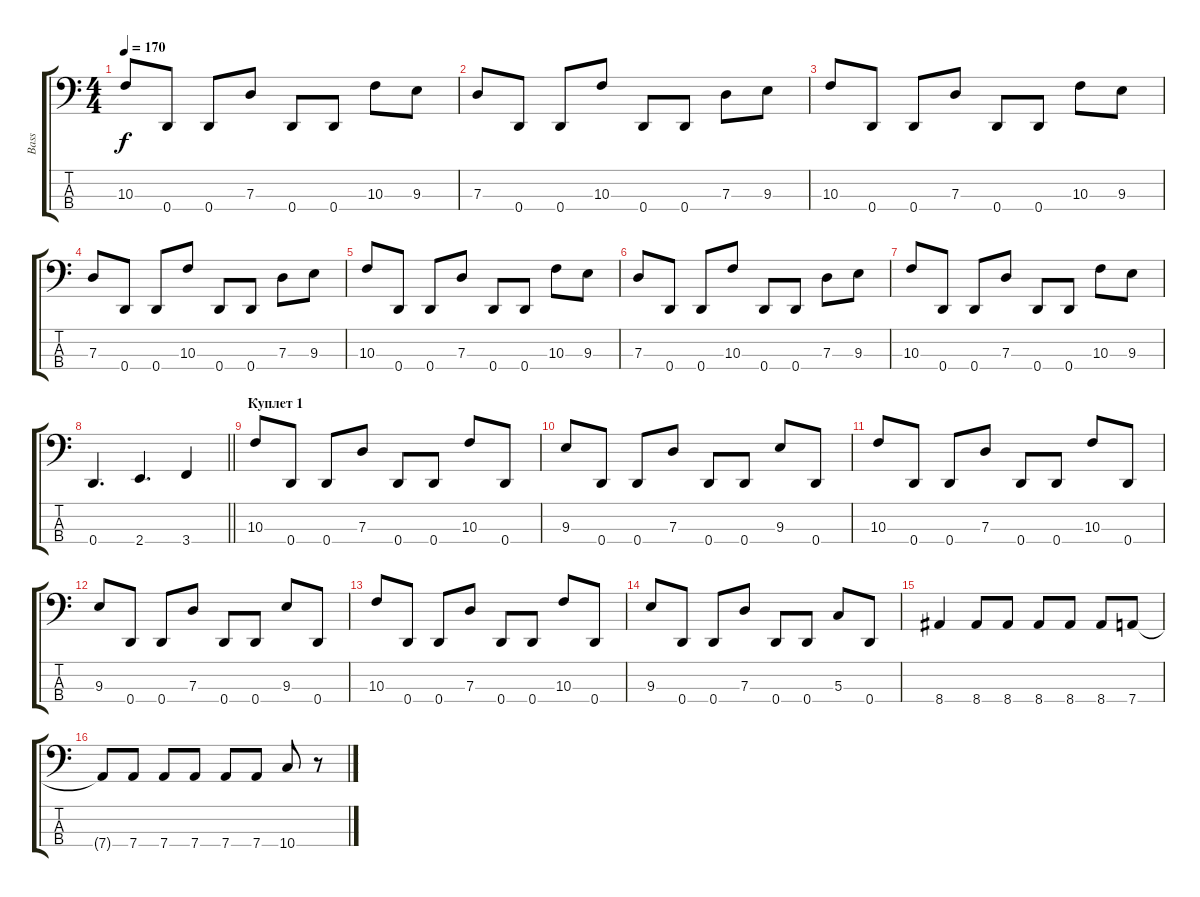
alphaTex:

\track ("Bass" "Bass") {instrument electricbassfinger}
\staff {score tabs}
\tuning (F2 C2 G1 D1) {hide}
\ts (4 4)
\tempo 170
\clef f4
\ks c
10.3.8{dy f} 0.4.8 0.4.8 7.3.8 0.4.8 0.4.8 10.3.8 9.3.8 |
7.3.8 0.4.8 0.4.8 10.3.8 0.4.8 0.4.8 7.3.8 9.3.8 |
10.3.8 0.4.8 0.4.8 7.3.8 0.4.8 0.4.8 10.3.8 9.3.8 |
7.3.8 0.4.8 0.4.8 10.3.8 0.4.8 0.4.8 7.3.8 9.3.8 |
10.3.8 0.4.8 0.4.8 7.3.8 0.4.8 0.4.8 10.3.8 9.3.8 |
7.3.8 0.4.8 0.4.8 10.3.8 0.4.8 0.4.8 7.3.8 9.3.8 |
10.3.8 0.4.8 0.4.8 7.3.8 0.4.8 0.4.8 10.3.8 9.3.8 |
\barLineRight lightlight
0.4.4{d} 2.4.4{d} 3.4.4 |
\section ("" "Куплет 1")
10.3.8 0.4.8 0.4.8 7.3.8 0.4.8 0.4.8 10.3.8 0.4.8 |
9.3.8 0.4.8 0.4.8 7.3.8 0.4.8 0.4.8 9.3.8 0.4.8 |
10.3.8 0.4.8 0.4.8 7.3.8 0.4.8 0.4.8 10.3.8 0.4.8 |
9.3.8 0.4.8 0.4.8 7.3.8 0.4.8 0.4.8 9.3.8 0.4.8 |
10.3.8 0.4.8 0.4.8 7.3.8 0.4.8 0.4.8 10.3.8 0.4.8 |
9.3.8 0.4.8 0.4.8 7.3.8 0.4.8 0.4.8 5.3.8 0.4.8 |
8.4.4 8.4.8 8.4.8 8.4.8 8.4.8 8.4.8 7.4.8 |
7.4{t}.8 7.4.8 7.4.8 7.4.8 7.4.8 7.4.8 10.4.8 r.8
